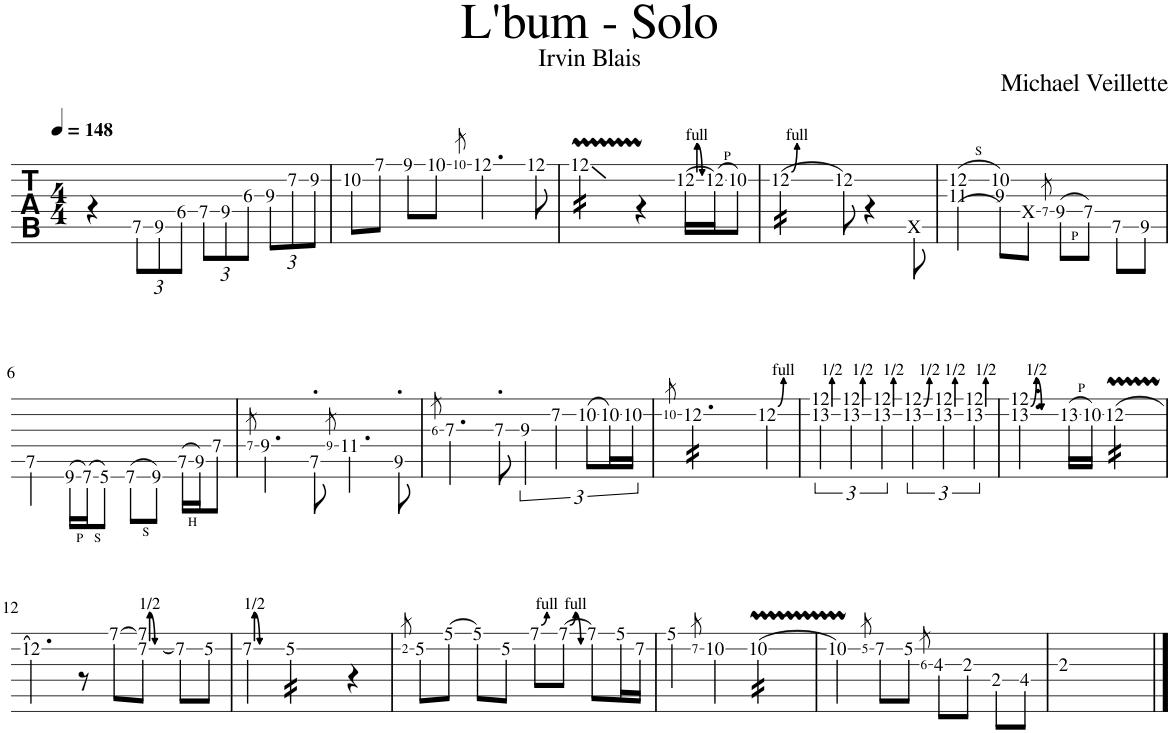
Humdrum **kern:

**kern
*part1
*staff1
*I"Acoustic Guitar
*I'Guit.
*stria6
*
*k[f#c#g#]
*M4/4
*MM148
=1
4r
*Xbrackettup
12E\L
12F#\
12G#\J
12A\L
12B\
12c#\J
12e\L
12f#\
12g#\J
=2
8a\L
8b\J
8cc#\L
8cc##X\J
8qdd/
4.ee\
8ee\
=3
2ee\
4r
[16b\LL
!LO:TX:a:t=P
(16b\J]
8a\J)
=4
[2b\
8b\]
4r
8E\
=5
!LO:TX:a:t=S
((4f#\ 4b\
8e\ 8a\L))
8A\J
8qA/
!LO:TX:b:t=P
(8B\L
8A\J)
8E\L
8F#\J
!!LO:LB:g=z
=6
4E\
!LO:TX:b:t=P
(16C#\LL
!LO:TX:b:t=S
(16BB\J)
8AA\J)
!LO:TX:b:t=S
(8BB\L
8C#\J)
!LO:TX:b:t=H
(16E\LL
16F#\J)
8A\J
=7
8qA/
4.B\
8E'\
8qB/
4.c#\
8F#'\
=8
8qc#/
4.c##X\
8c##'\
*brackettup
6e\
6f#\
[12a\L
24a\L]
24a\JJ
=9
8qa/
2.b\
4b\
=10
6ccn\ 6ee\
6cc\ 6ee\
6cc\ 6ee\
6cc\ 6ee\
6cc\ 6ee\
6cc\ 6ee\
=11
4.b#X\ 4.ee\
!LO:TX:a:t=P
(16b#\LL
16a\JJ)
[2bn\
!!LO:LB:g=z
=12
4.b\]
8r
[8b\L
[8f#\ 8b\]J
8f#\L]
8e\J
=13
4f#\
2e\
4r
=14
8qc#/
8e\L
[8a\J
8a\L]
8e\J
8b\L
[8b\J
8b\L]
16a\L
16f#\JJ
=15
4a\
8qf#/
4a\
[2a\
=16
4a\]
8qe/
8f#\L
8e\J
8qc#/
8B\L
8A\J
8E\L
8F#\J
=17
1A
==
*-
